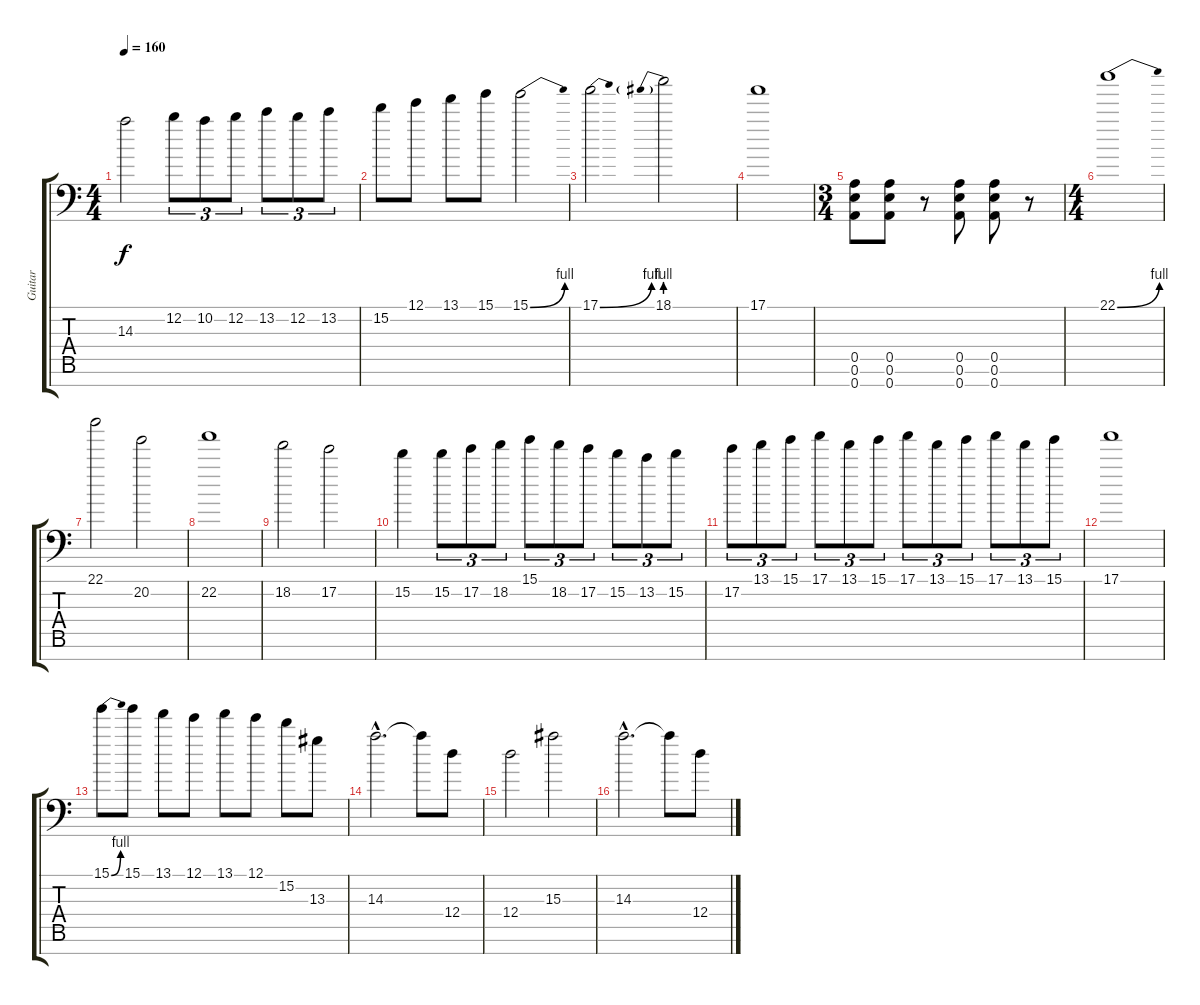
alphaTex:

\track ("Guitar" "Guitar") {instrument distortionguitar}
\staff {score tabs}
\tuning (E4 B3 G3 D3 A2 E2 A1) {hide}
\ts (4 4)
\tempo 160
\clef f4
\ks c
14.3.2{dy f} 12.2.8{tu (3 2)} 10.2.8{tu (3 2)} 12.2.8{tu (3 2)} 13.2.8{tu (3 2)} 12.2.8{tu (3 2)} 13.2.8{tu (3 2)} |
15.2.8 12.1.8 13.1.8 15.1.8 15.1{be (bend 0 0 60 4)}.2 |
17.1{be (bend 0 0 60 4)}.2 18.1{be (prebend 0 4 60 4)}.2 |
17.1.1 |
\ts (3 4)
(0.5 0.6 0.7).8 (0.5 0.6 0.7).8 r.8 (0.5 0.6 0.7).8 (0.5 0.6 0.7).8 r.8 |
\ts (4 4)
22.1{be (bend 0 0 60 4)}.1 |
22.1.2 20.2.2 |
22.2.1 |
18.2.2 17.2.2 |
15.2.4 15.2.8{tu (3 2)} 17.2.8{tu (3 2)} 18.2.8{tu (3 2)} 15.1.8{tu (3 2)} 18.2.8{tu (3 2)} 17.2.8{tu (3 2)} 15.2.8{tu (3 2)} 13.2.8{tu (3 2)} 15.2.8{tu (3 2)} |
17.2.8{tu (3 2)} 13.1.8{tu (3 2)} 15.1.8{tu (3 2)} 17.1.8{tu (3 2)} 13.1.8{tu (3 2)} 15.1.8{tu (3 2)} 17.1.8{tu (3 2)} 13.1.8{tu (3 2)} 15.1.8{tu (3 2)} 17.1.8{tu (3 2)} 13.1.8{tu (3 2)} 15.1.8{tu (3 2)} |
17.1.1 |
15.1{be (bend 0 0 60 4)}.8 15.1.8 13.1.8 12.1.8 13.1.8 12.1.8 15.2.8 13.3.8 |
14.3{hac}.2{d} 14.3{t}.8 12.4.8 |
12.4.2 15.3.2 |
14.3{hac}.2{d} 14.3{t}.8 12.4.8
